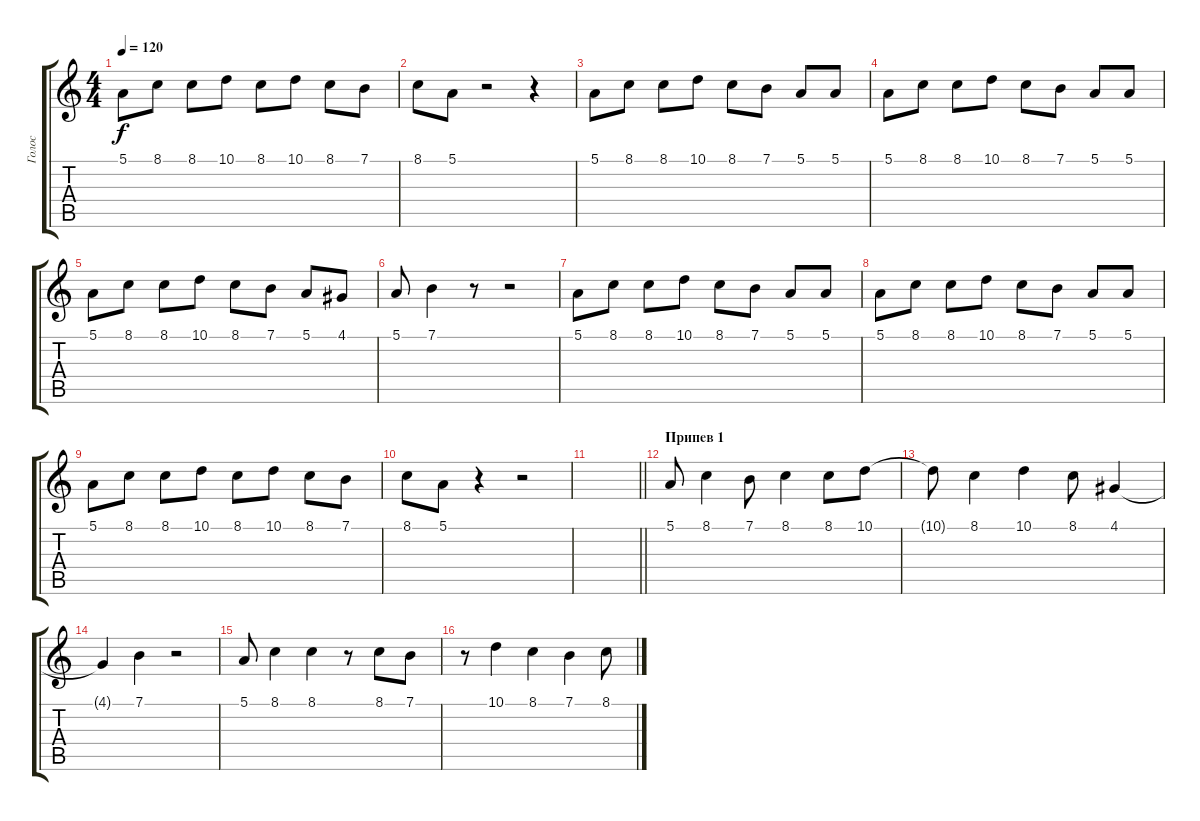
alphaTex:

\track ("Голос" "Голос") {instrument lead2sawtooth}
\staff {score tabs}
\tuning (E4 B3 G3 D3 A2 E2) {hide}
\ts (4 4)
\tempo 120
\clef g2
\ks c
5.1.8{dy f} 8.1.8 8.1.8 10.1.8 8.1.8 10.1.8 8.1.8 7.1.8 |
8.1.8 5.1.8 r.2 r.4 |
5.1.8 8.1.8 8.1.8 10.1.8 8.1.8 7.1.8 5.1.8 5.1.8 |
5.1.8 8.1.8 8.1.8 10.1.8 8.1.8 7.1.8 5.1.8 5.1.8 |
5.1.8 8.1.8 8.1.8 10.1.8 8.1.8 7.1.8 5.1.8 4.1.8 |
5.1.8 7.1.4 r.8 r.2 |
5.1.8 8.1.8 8.1.8 10.1.8 8.1.8 7.1.8 5.1.8 5.1.8 |
5.1.8 8.1.8 8.1.8 10.1.8 8.1.8 7.1.8 5.1.8 5.1.8 |
5.1.8 8.1.8 8.1.8 10.1.8 8.1.8 10.1.8 8.1.8 7.1.8 |
8.1.8 5.1.8 r.4 r.2 |
\barLineRight lightlight
|
\section ("" "Припев 1")
5.1.8 8.1.4 7.1.8 8.1.4 8.1.8 10.1.8 |
10.1{t}.8 8.1.4 10.1.4 8.1.8 4.1.4 |
4.1{t}.4 7.1.4 r.2 |
5.1.8 8.1.4 8.1.4 r.8 8.1.8 7.1.8 |
r.8 10.1.4 8.1.4 7.1.4 8.1.8
